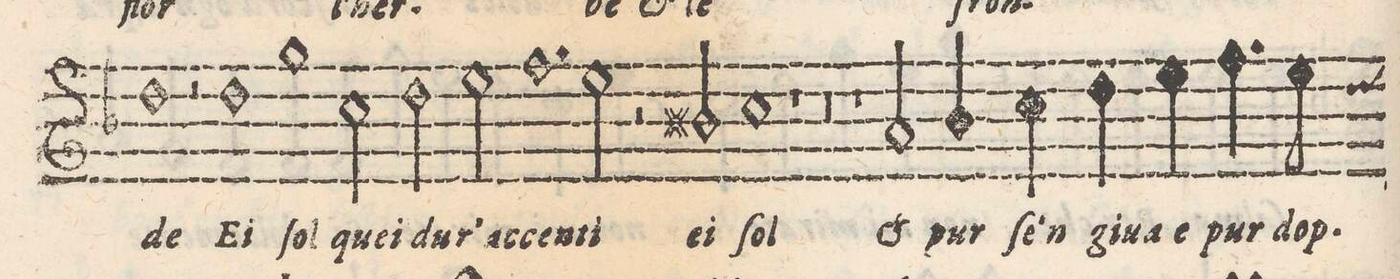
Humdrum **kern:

**kern	**text
*I"CANTO	*
*clefG2	*
*k[b-]	*
*met(C)	*
*M2/1	*
1dd	-de
2r	.
1dd\	Ei
=23-	=23-
1gg	ſol
2ccny\	quei
=24-	=24-
2dd\	dur'
2ee\	ac-
1.ff	-cen-
=25-	=25-
2ee\	-ti
2r	.
2bn/	ei
=26-	=26-
1cc	ſol
1r	.
=27-	=27-
0r	.
=28-	=28-
1r	.
2a/	[Et]
4b-y/	pur
4cc\	ſe'n
=29-	=29-
4dd\	gi-
4ee\	-ua e
4.ff\	pur
8ee\	dop-
*custos:dd	*
*-	*-
